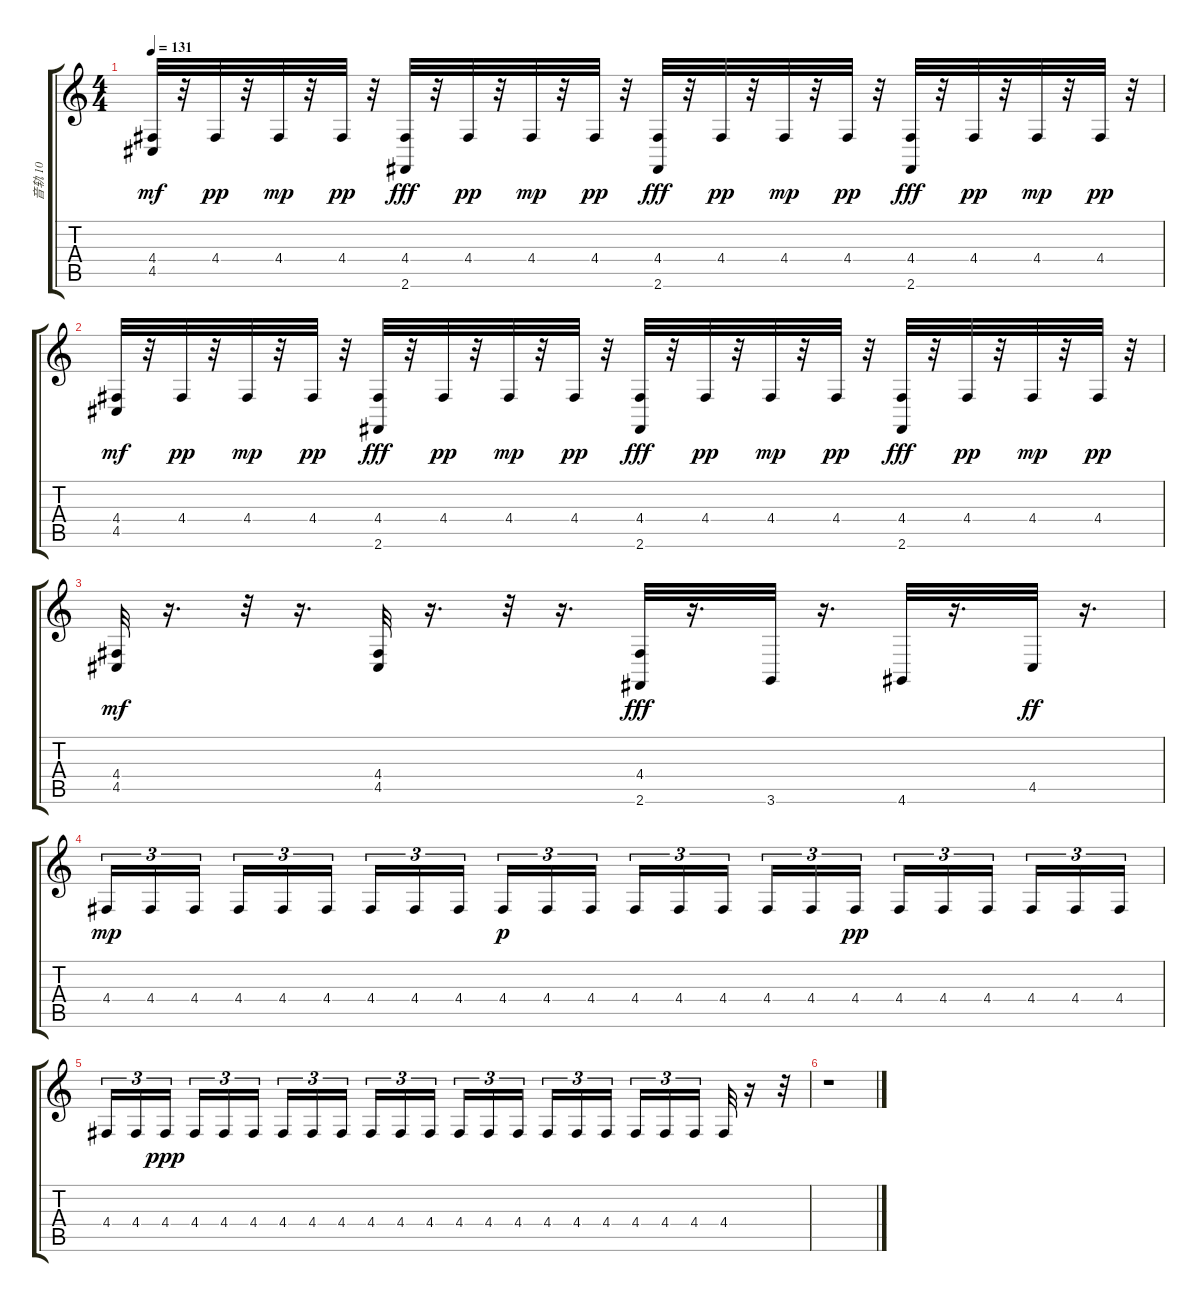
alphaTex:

\track ("音轨 10" "音轨 10") {instrument drawbarorgan}
\staff {score tabs}
\tuning (E4 B3 G3 D3 A2 E2) {hide}
\ts (4 4)
\tempo 131
\clef g2
\ks c
(4.4 4.5).32{dy mf} r.32 4.4.32{dy pp} r.32 4.4.32{dy mp} r.32 4.4.32{dy pp} r.32 (4.4 2.6).32{dy fff} r.32 4.4.32{dy pp} r.32 4.4.32{dy mp} r.32 4.4.32{dy pp} r.32 (4.4 2.6).32{dy fff} r.32 4.4.32{dy pp} r.32 4.4.32{dy mp} r.32 4.4.32{dy pp} r.32 (4.4 2.6).32{dy fff} r.32 4.4.32{dy pp} r.32 4.4.32{dy mp} r.32 4.4.32{dy pp} r.32 |
(4.4 4.5).32{dy mf} r.32 4.4.32{dy pp} r.32 4.4.32{dy mp} r.32 4.4.32{dy pp} r.32 (4.4 2.6).32{dy fff} r.32 4.4.32{dy pp} r.32 4.4.32{dy mp} r.32 4.4.32{dy pp} r.32 (4.4 2.6).32{dy fff} r.32 4.4.32{dy pp} r.32 4.4.32{dy mp} r.32 4.4.32{dy pp} r.32 (4.4 2.6).32{dy fff} r.32 4.4.32{dy pp} r.32 4.4.32{dy mp} r.32 4.4.32{dy pp} r.32 |
(4.4 4.5).32{dy mf} r.16{d} r.32 r.16{d} (4.4 4.5).32 r.16{d} r.32 r.16{d} (4.4 2.6).32{dy fff} r.16{d} 3.6.32 r.16{d} 4.6.32 r.16{d} 4.5.32{dy ff} r.16{d} |
4.4.16{tu (3 2) dy mp} 4.4.16{tu (3 2)} 4.4.16{tu (3 2)} 4.4.16{tu (3 2)} 4.4.16{tu (3 2)} 4.4.16{tu (3 2)} 4.4.16{tu (3 2)} 4.4.16{tu (3 2)} 4.4.16{tu (3 2)} 4.4.16{tu (3 2) dy p} 4.4.16{tu (3 2)} 4.4.16{tu (3 2)} 4.4.16{tu (3 2)} 4.4.16{tu (3 2)} 4.4.16{tu (3 2)} 4.4.16{tu (3 2)} 4.4.16{tu (3 2)} 4.4.16{tu (3 2) dy pp} 4.4.16{tu (3 2)} 4.4.16{tu (3 2)} 4.4.16{tu (3 2)} 4.4.16{tu (3 2)} 4.4.16{tu (3 2)} 4.4.16{tu (3 2)} |
4.4.16{tu (3 2)} 4.4.16{tu (3 2)} 4.4.16{tu (3 2) dy ppp} 4.4.16{tu (3 2)} 4.4.16{tu (3 2)} 4.4.16{tu (3 2)} 4.4.16{tu (3 2)} 4.4.16{tu (3 2)} 4.4.16{tu (3 2)} 4.4.16{tu (3 2)} 4.4.16{tu (3 2)} 4.4.16{tu (3 2)} 4.4.16{tu (3 2)} 4.4.16{tu (3 2)} 4.4.16{tu (3 2)} 4.4.16{tu (3 2)} 4.4.16{tu (3 2)} 4.4.16{tu (3 2)} 4.4.16{tu (3 2)} 4.4.16{tu (3 2)} 4.4.16{tu (3 2)} 4.4.32 r.16 r.32 |
r.1
